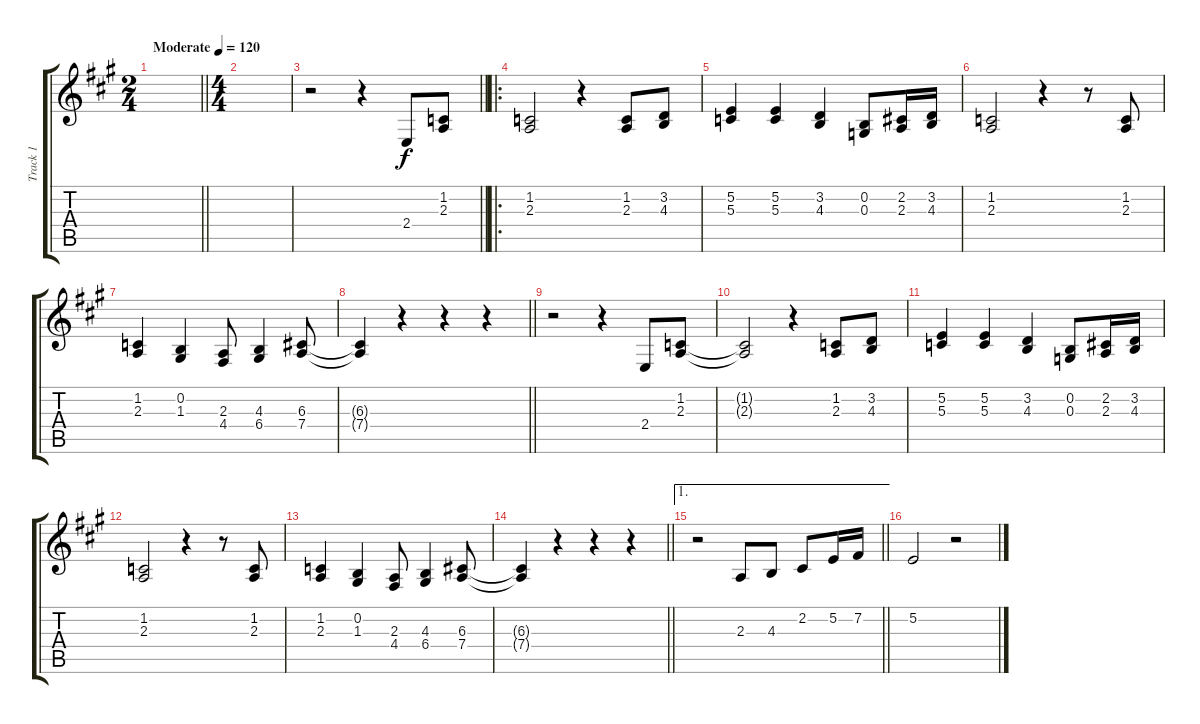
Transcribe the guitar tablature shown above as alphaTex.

\track ("Track 1" "Track 1") {instrument tenorsax}
\staff {score tabs}
\tuning (E4 B3 G3 D3 A2 E2) {hide}
\ts (2 4)
\tempo (120 "Moderate")
\clef g2
\barLineRight lightlight
\ks a
|
\ts (4 4)
|
\barLineRight lightlight
r.2 r.4 2.4.8 (1.2 2.3).8 |
\ro
(1.2 2.3).2 r.4 (1.2 2.3).8 (3.2 4.3).8 |
(5.2 5.3).4 (5.2 5.3).4 (3.2 4.3).4 (0.2 0.3).8 (2.2 2.3).16 (3.2 4.3).16 |
(1.2 2.3).2 r.4 r.8 (1.2 2.3).8 |
(1.2 2.3).4 (0.2 1.3).4 (2.3 4.4).8 (4.3 6.4).4 (6.3 7.4).8 |
\barLineRight lightlight
(6.3{t} 7.4{t}).4 r.4 r.4 r.4 |
r.2 r.4 2.4.8 (1.2 2.3).8 |
(1.2{t} 2.3{t}).2 r.4 (1.2 2.3).8 (3.2 4.3).8 |
(5.2 5.3).4 (5.2 5.3).4 (3.2 4.3).4 (0.2 0.3).8 (2.2 2.3).16 (3.2 4.3).16 |
(1.2 2.3).2 r.4 r.8 (1.2 2.3).8 |
(1.2 2.3).4 (0.2 1.3).4 (2.3 4.4).8 (4.3 6.4).4 (6.3 7.4).8 |
\barLineRight lightlight
(6.3{t} 7.4{t}).4 r.4 r.4 r.4 |
\ae 1
\barLineRight lightlight
r.2 2.3.8 4.3.8 2.2.8 5.2.16 7.2.16 |
5.2.2 r.2
